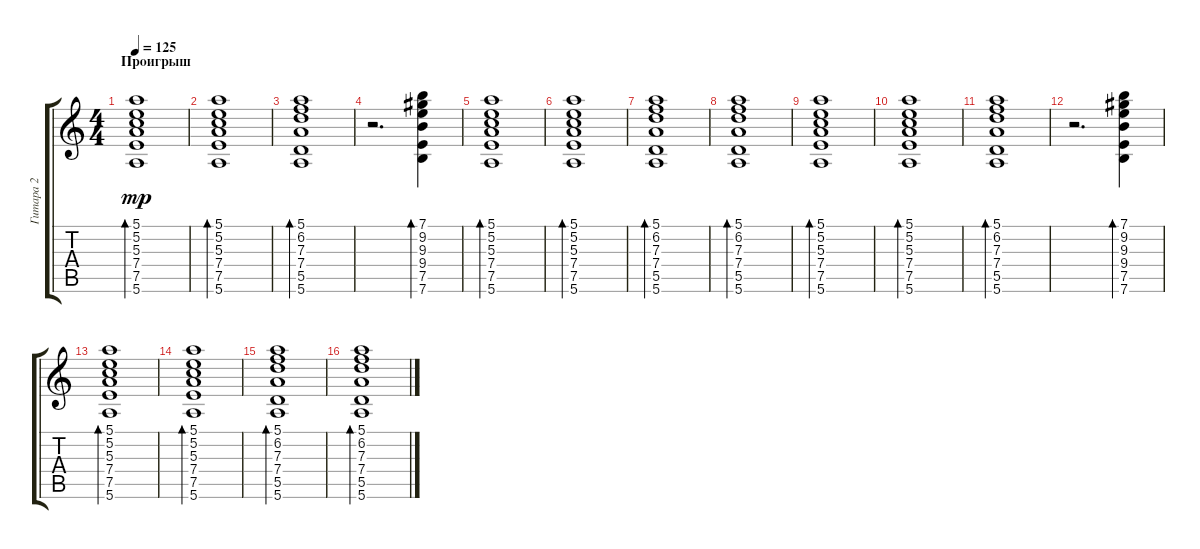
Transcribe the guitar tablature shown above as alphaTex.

\track ("Гитара 2" "Гитара 2") {instrument acousticguitarnylon}
\staff {score tabs}
\tuning (E4 B3 G3 D3 A2 E2) {hide}
\ts (4 4)
\section ("" "Проигрыш")
\tempo 125
\clef g2
\ks c
(5.1 5.2 5.3 7.4 7.5 5.6).1{bd 120 dy mp} |
(5.1 5.2 5.3 7.4 7.5 5.6).1{bd 120} |
(5.1 6.2 7.3 7.4 5.5 5.6).1{bd 120} |
r.2{d} (7.1 9.2 9.3 9.4 7.5 7.6).4{bd 120} |
(5.1 5.2 5.3 7.4 7.5 5.6).1{bd 120} |
(5.1 5.2 5.3 7.4 7.5 5.6).1{bd 120} |
(5.1 6.2 7.3 7.4 5.5 5.6).1{bd 120} |
(5.1 6.2 7.3 7.4 5.5 5.6).1{bd 120} |
(5.1 5.2 5.3 7.4 7.5 5.6).1{bd 120} |
(5.1 5.2 5.3 7.4 7.5 5.6).1{bd 120} |
(5.1 6.2 7.3 7.4 5.5 5.6).1{bd 120} |
r.2{d} (7.1 9.2 9.3 9.4 7.5 7.6).4{bd 120} |
(5.1 5.2 5.3 7.4 7.5 5.6).1{bd 120} |
(5.1 5.2 5.3 7.4 7.5 5.6).1{bd 120} |
(5.1 6.2 7.3 7.4 5.5 5.6).1{bd 120} |
(5.1 6.2 7.3 7.4 5.5 5.6).1{bd 120}
